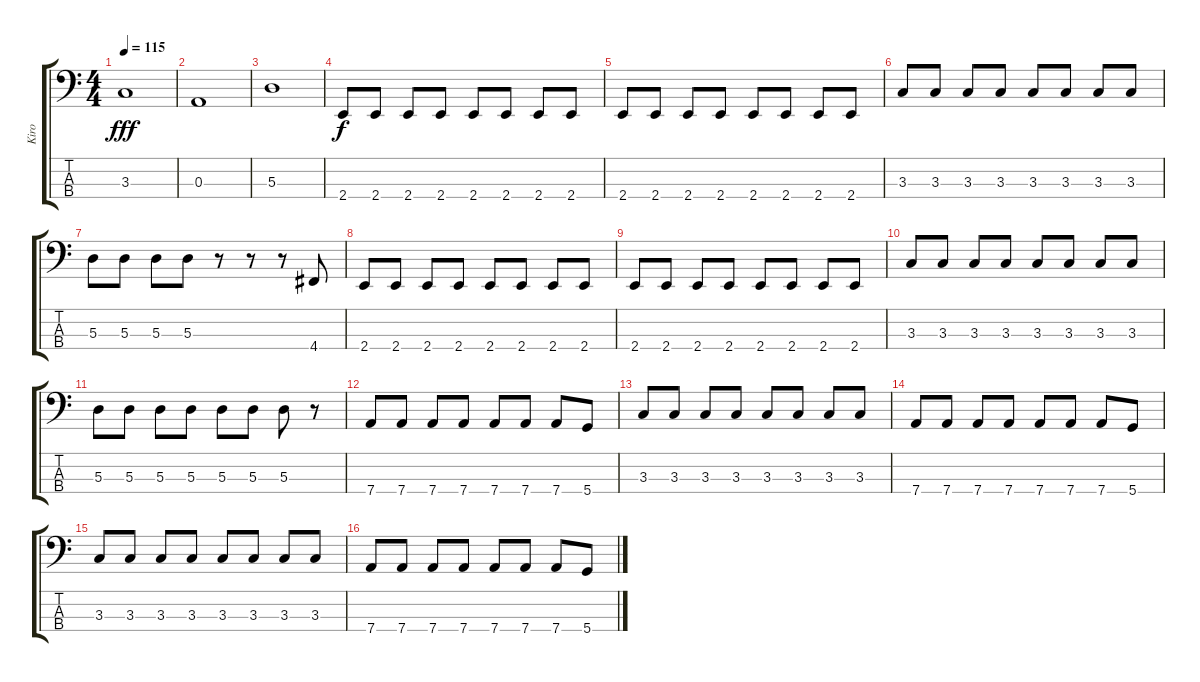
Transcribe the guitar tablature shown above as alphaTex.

\track ("Kiro" "Kiro") {instrument electricbassfinger}
\staff {score tabs}
\tuning (G2 D2 A1 D1) {hide}
\ts (4 4)
\tempo 115
\clef f4
\ks c
3.3.1{dy fff} |
0.3.1 |
5.3.1 |
2.4.8{dy f} 2.4.8 2.4.8 2.4.8 2.4.8 2.4.8 2.4.8 2.4.8 |
2.4.8 2.4.8 2.4.8 2.4.8 2.4.8 2.4.8 2.4.8 2.4.8 |
3.3.8 3.3.8 3.3.8 3.3.8 3.3.8 3.3.8 3.3.8 3.3.8 |
5.3.8 5.3.8 5.3.8 5.3.8 r.8 r.8 r.8 4.4.8 |
2.4.8 2.4.8 2.4.8 2.4.8 2.4.8 2.4.8 2.4.8 2.4.8 |
2.4.8 2.4.8 2.4.8 2.4.8 2.4.8 2.4.8 2.4.8 2.4.8 |
3.3.8 3.3.8 3.3.8 3.3.8 3.3.8 3.3.8 3.3.8 3.3.8 |
5.3.8 5.3.8 5.3.8 5.3.8 5.3.8 5.3.8 5.3.8 r.8 |
7.4.8 7.4.8 7.4.8 7.4.8 7.4.8 7.4.8 7.4.8 5.4.8 |
3.3.8 3.3.8 3.3.8 3.3.8 3.3.8 3.3.8 3.3.8 3.3.8 |
7.4.8 7.4.8 7.4.8 7.4.8 7.4.8 7.4.8 7.4.8 5.4.8 |
3.3.8 3.3.8 3.3.8 3.3.8 3.3.8 3.3.8 3.3.8 3.3.8 |
7.4.8 7.4.8 7.4.8 7.4.8 7.4.8 7.4.8 7.4.8 5.4.8
